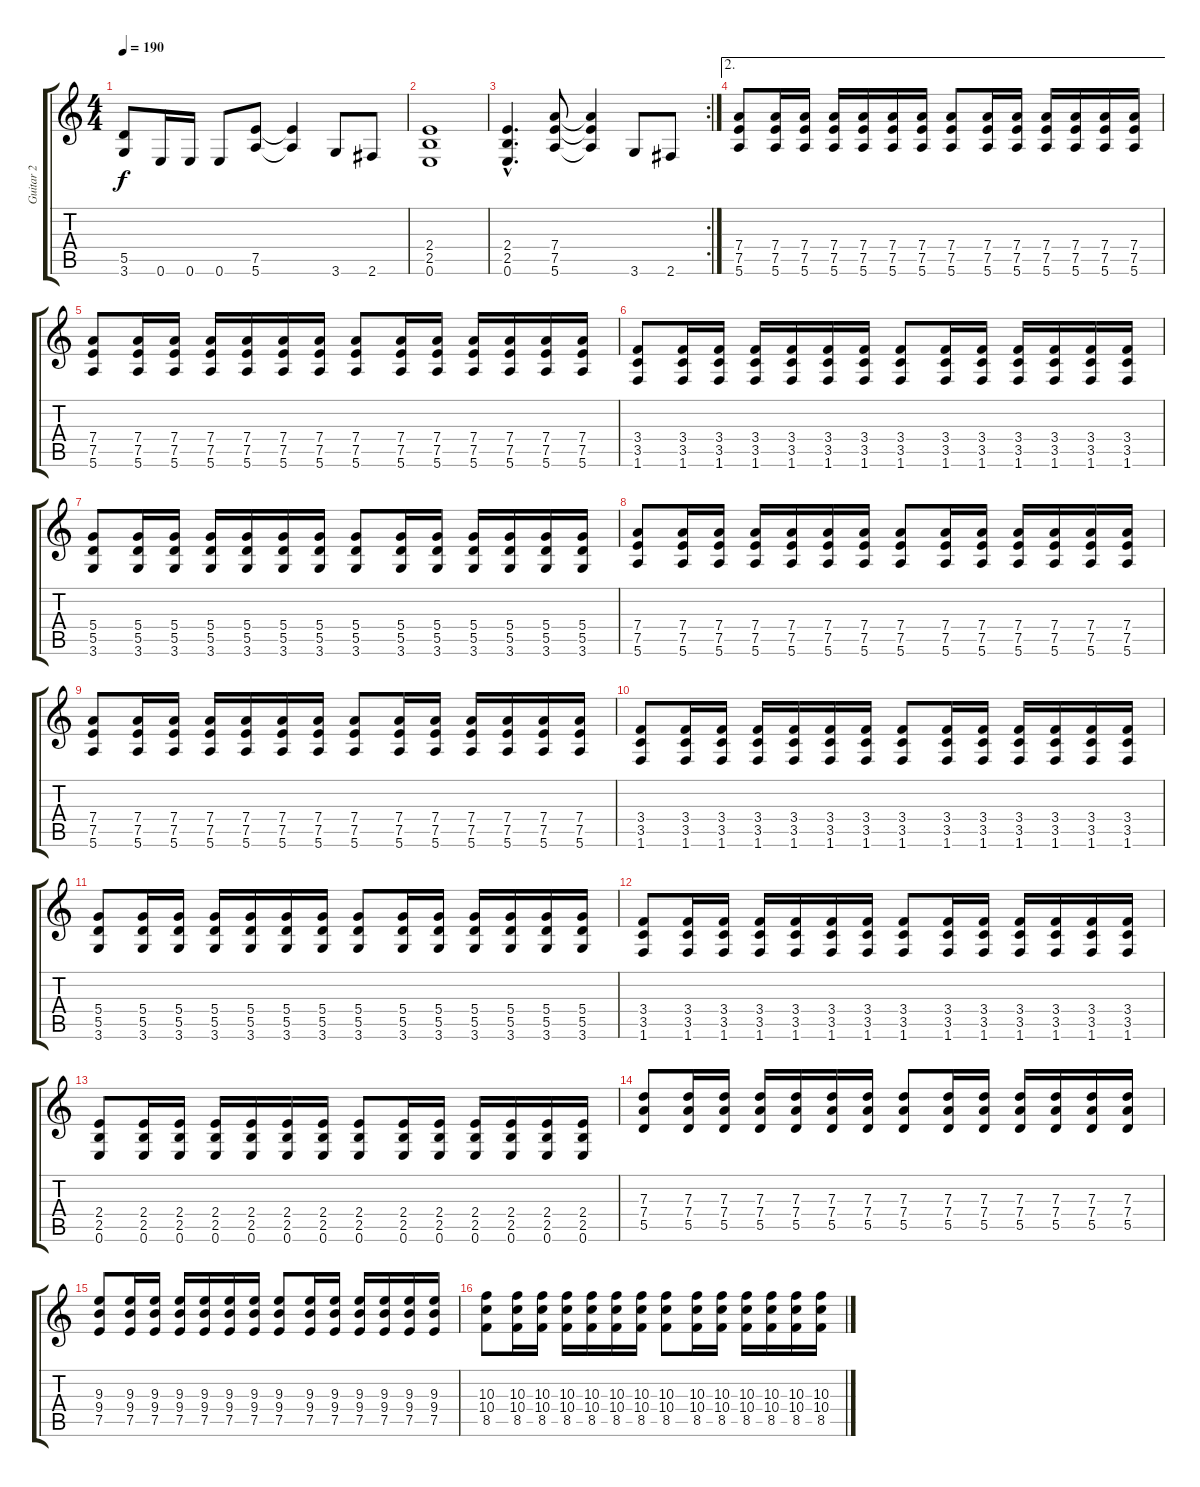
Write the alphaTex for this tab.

\track ("Guitar 2" "Guitar 2") {instrument distortionguitar}
\staff {score tabs}
\tuning (E4 B3 G3 D3 A2 E2) {hide}
\ts (4 4)
\tempo 190
\clef g2
\ks c
(5.5 3.6).8{dy f} 0.6.16 0.6.16 0.6.8 (7.5 5.6).8 (7.5{t} 5.6{t}).4 3.6.8 2.6.8 |
(2.4 2.5 0.6).1 |
\rc 2
(2.4{hac} 2.5{hac} 0.6{hac}).4{d} (7.4 7.5 5.6).8 (7.4{t} 7.5{t} 5.6{t}).4 3.6.8 2.6.8 |
\ae 2
(7.4 7.5 5.6).8 (7.4 7.5 5.6).16 (7.4 7.5 5.6).16 (7.4 7.5 5.6).16 (7.4 7.5 5.6).16 (7.4 7.5 5.6).16 (7.4 7.5 5.6).16 (7.4 7.5 5.6).8 (7.4 7.5 5.6).16 (7.4 7.5 5.6).16 (7.4 7.5 5.6).16 (7.4 7.5 5.6).16 (7.4 7.5 5.6).16 (7.4 7.5 5.6).16 |
(7.4 7.5 5.6).8 (7.4 7.5 5.6).16 (7.4 7.5 5.6).16 (7.4 7.5 5.6).16 (7.4 7.5 5.6).16 (7.4 7.5 5.6).16 (7.4 7.5 5.6).16 (7.4 7.5 5.6).8 (7.4 7.5 5.6).16 (7.4 7.5 5.6).16 (7.4 7.5 5.6).16 (7.4 7.5 5.6).16 (7.4 7.5 5.6).16 (7.4 7.5 5.6).16 |
(3.4 3.5 1.6).8 (3.4 3.5 1.6).16 (3.4 3.5 1.6).16 (3.4 3.5 1.6).16 (3.4 3.5 1.6).16 (3.4 3.5 1.6).16 (3.4 3.5 1.6).16 (3.4 3.5 1.6).8 (3.4 3.5 1.6).16 (3.4 3.5 1.6).16 (3.4 3.5 1.6).16 (3.4 3.5 1.6).16 (3.4 3.5 1.6).16 (3.4 3.5 1.6).16 |
(5.4 5.5 3.6).8 (5.4 5.5 3.6).16 (5.4 5.5 3.6).16 (5.4 5.5 3.6).16 (5.4 5.5 3.6).16 (5.4 5.5 3.6).16 (5.4 5.5 3.6).16 (5.4 5.5 3.6).8 (5.4 5.5 3.6).16 (5.4 5.5 3.6).16 (5.4 5.5 3.6).16 (5.4 5.5 3.6).16 (5.4 5.5 3.6).16 (5.4 5.5 3.6).16 |
(7.4 7.5 5.6).8 (7.4 7.5 5.6).16 (7.4 7.5 5.6).16 (7.4 7.5 5.6).16 (7.4 7.5 5.6).16 (7.4 7.5 5.6).16 (7.4 7.5 5.6).16 (7.4 7.5 5.6).8 (7.4 7.5 5.6).16 (7.4 7.5 5.6).16 (7.4 7.5 5.6).16 (7.4 7.5 5.6).16 (7.4 7.5 5.6).16 (7.4 7.5 5.6).16 |
(7.4 7.5 5.6).8 (7.4 7.5 5.6).16 (7.4 7.5 5.6).16 (7.4 7.5 5.6).16 (7.4 7.5 5.6).16 (7.4 7.5 5.6).16 (7.4 7.5 5.6).16 (7.4 7.5 5.6).8 (7.4 7.5 5.6).16 (7.4 7.5 5.6).16 (7.4 7.5 5.6).16 (7.4 7.5 5.6).16 (7.4 7.5 5.6).16 (7.4 7.5 5.6).16 |
(3.4 3.5 1.6).8 (3.4 3.5 1.6).16 (3.4 3.5 1.6).16 (3.4 3.5 1.6).16 (3.4 3.5 1.6).16 (3.4 3.5 1.6).16 (3.4 3.5 1.6).16 (3.4 3.5 1.6).8 (3.4 3.5 1.6).16 (3.4 3.5 1.6).16 (3.4 3.5 1.6).16 (3.4 3.5 1.6).16 (3.4 3.5 1.6).16 (3.4 3.5 1.6).16 |
(5.4 5.5 3.6).8 (5.4 5.5 3.6).16 (5.4 5.5 3.6).16 (5.4 5.5 3.6).16 (5.4 5.5 3.6).16 (5.4 5.5 3.6).16 (5.4 5.5 3.6).16 (5.4 5.5 3.6).8 (5.4 5.5 3.6).16 (5.4 5.5 3.6).16 (5.4 5.5 3.6).16 (5.4 5.5 3.6).16 (5.4 5.5 3.6).16 (5.4 5.5 3.6).16 |
(3.4 3.5 1.6).8 (3.4 3.5 1.6).16 (3.4 3.5 1.6).16 (3.4 3.5 1.6).16 (3.4 3.5 1.6).16 (3.4 3.5 1.6).16 (3.4 3.5 1.6).16 (3.4 3.5 1.6).8 (3.4 3.5 1.6).16 (3.4 3.5 1.6).16 (3.4 3.5 1.6).16 (3.4 3.5 1.6).16 (3.4 3.5 1.6).16 (3.4 3.5 1.6).16 |
(2.4 2.5 0.6).8 (2.4 2.5 0.6).16 (2.4 2.5 0.6).16 (2.4 2.5 0.6).16 (2.4 2.5 0.6).16 (2.4 2.5 0.6).16 (2.4 2.5 0.6).16 (2.4 2.5 0.6).8 (2.4 2.5 0.6).16 (2.4 2.5 0.6).16 (2.4 2.5 0.6).16 (2.4 2.5 0.6).16 (2.4 2.5 0.6).16 (2.4 2.5 0.6).16 |
(7.3 7.4 5.5).8 (7.3 7.4 5.5).16 (7.3 7.4 5.5).16 (7.3 7.4 5.5).16 (7.3 7.4 5.5).16 (7.3 7.4 5.5).16 (7.3 7.4 5.5).16 (7.3 7.4 5.5).8 (7.3 7.4 5.5).16 (7.3 7.4 5.5).16 (7.3 7.4 5.5).16 (7.3 7.4 5.5).16 (7.3 7.4 5.5).16 (7.3 7.4 5.5).16 |
(9.3 9.4 7.5).8 (9.3 9.4 7.5).16 (9.3 9.4 7.5).16 (9.3 9.4 7.5).16 (9.3 9.4 7.5).16 (9.3 9.4 7.5).16 (9.3 9.4 7.5).16 (9.3 9.4 7.5).8 (9.3 9.4 7.5).16 (9.3 9.4 7.5).16 (9.3 9.4 7.5).16 (9.3 9.4 7.5).16 (9.3 9.4 7.5).16 (9.3 9.4 7.5).16 |
(10.3 10.4 8.5).8 (10.3 10.4 8.5).16 (10.3 10.4 8.5).16 (10.3 10.4 8.5).16 (10.3 10.4 8.5).16 (10.3 10.4 8.5).16 (10.3 10.4 8.5).16 (10.3 10.4 8.5).8 (10.3 10.4 8.5).16 (10.3 10.4 8.5).16 (10.3 10.4 8.5).16 (10.3 10.4 8.5).16 (10.3 10.4 8.5).16 (10.3 10.4 8.5).16
